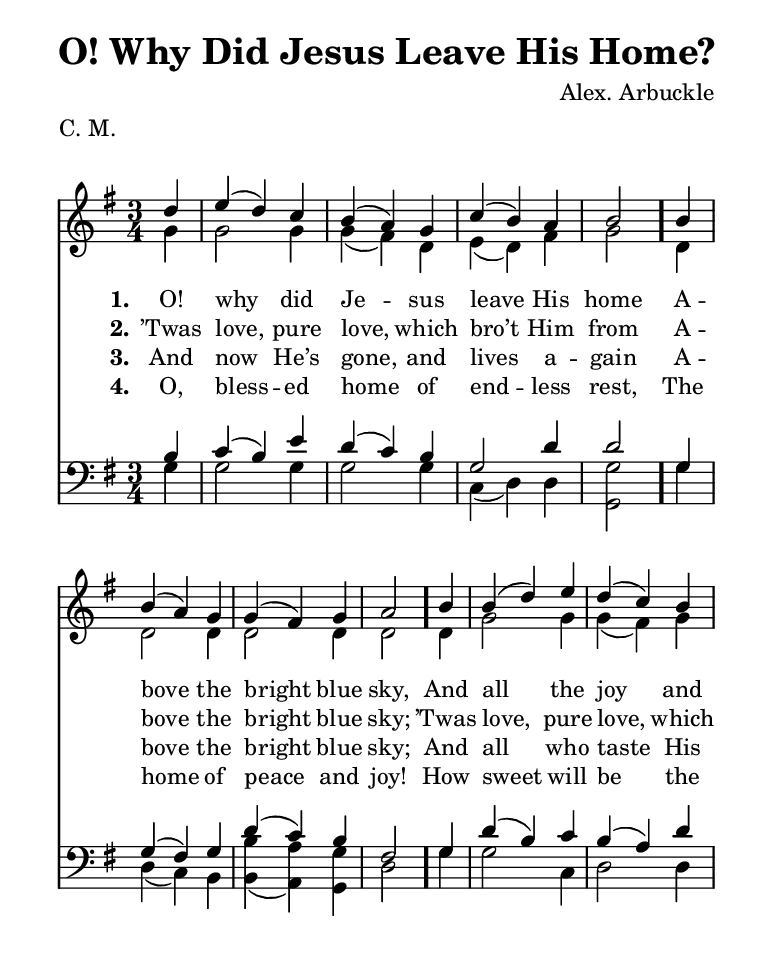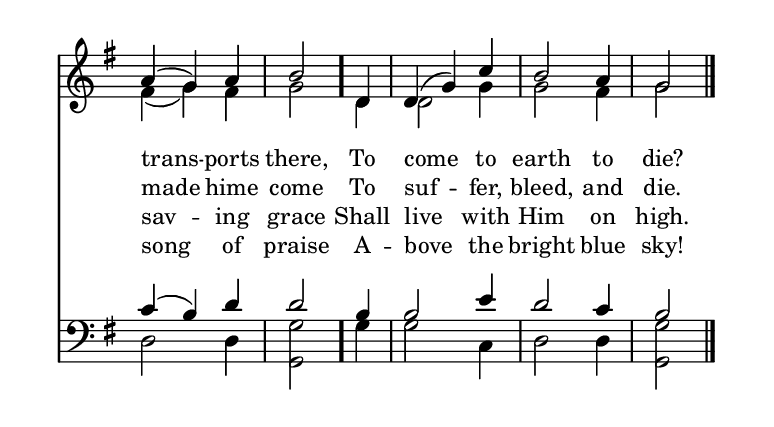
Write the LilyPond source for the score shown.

\include "common/global.ily"
\paper {
  \include "common/paper.ily"
  ragged-bottom = ##t
}

\header{
  hymnnumber = "253"
  title = "O! Why Did Jesus Leave His Home?"
  tunename = "Munhall"
  meter = "C. M."
  poet = ""
  composer = "Alex. Arbuckle"
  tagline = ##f
}

global = {
  \include "common/overrides.ily"
  \override Staff.TimeSignature.style = #'numbered
  \time 3/4
  \override Score.MetronomeMark.transparent = ##t % hide all fermata changes too
  \tempo 4=100
  \key g \major
  \partial 4
  \autoBeamOff
}

%smallNotes = \override NoteHead.font-size = #-4
normalNotes = \override NoteHead.font-size = #0
smallNotes = { \normalNotes } % TODO use smallNotes when we can mix on the same stem
smallNote = \once \smallNotes

notesSoprano = {
\global
\relative c'' {

  d4 | e( d) c | b( a) g | c( b) a | b2
  b4 | b( a) g | g( fis) g | a2
  b4 | b( d) e | d( c) b | a( g) a | b2
  d,4 | d( g) c | b2 a4 | g2

  \bar "|."

}
}

notesAlto = {
\global
\relative e' {

  g4 | g2 g4 | g( fis) d | e( d) fis | g2
  d4 | d2 d4 | d2 d4 | d2
  d4 | g2 g4 | g( fis) g | fis( g) fis | g2
  d4 | d2 g4 | g2 fis4 | g2

}
}

notesTenor = {
\global
\relative a {

  b4 | c( b) e | d( c) b | g2 d'4 | d2
  g,4 | g( fis) g | d'( c) b | fis2
  g4 | d'( b) c | b( a) d | c( b) d | d2
  b4 | b2 e4 | d2 c4 | b2

}
}

notesBass = {
\global
\relative f {

  % TODO make chords with different note-head sizes, like original
  g4 | g2 g4 | g2 g4 | c,( d) d | <<g2 \smallNote g,2>>
  g'4 | d( c) b | << \normalNotes { b( a) } \smallNotes { b' a }>> <<g, \smallNote g'>> | \normalNotes d2
  g4 | g2 c,4 | d2 d4 | d2 d4 | <<g2 \smallNote g,2>>
  g'4 | g2 c,4 | d2 d4 | <g g,>2

}
}

wordsA = \lyricmode {
\set stanza = "1."

O! why did Je -- sus leave His home \bar "."
A -- bove the bright blue sky, \bar "."
And all the joy and trans -- ports there, \bar "."
To come to earth to die? \bar "."

}

wordsB = \lyricmode {
\set stanza = "2."

’Twas love, pure love, which bro’t Him from
A -- bove the bright blue sky;
’Twas love, pure love, which made hime come
To suf -- fer, bleed, and die.

}

wordsC = \lyricmode {
\set stanza = "3."

And now He’s gone, and lives a -- gain
A -- bove the bright blue sky;
And all who taste His sav -- ing grace
Shall live with Him on high.

}

wordsD = \lyricmode {
\set stanza = "4."

O, bless -- ed home of end -- less rest,
The home of peace and joy!
How sweet will be the song of praise
A -- bove the bright blue sky!

}

\score {
  \context ChoirStaff <<
    \context Staff = upper <<
      \set ChoirStaff.systemStartDelimiter = #'SystemStartBar
      \context Voice  = sopranos { \voiceOne << \notesSoprano >> }
      \context Voice  = altos { \voiceTwo << \notesAlto >> }
      \context Lyrics = one   \lyricsto sopranos \wordsA
      \context Lyrics = two   \lyricsto sopranos \wordsB
      \context Lyrics = three \lyricsto sopranos \wordsC
      \context Lyrics = four  \lyricsto sopranos \wordsD
    >>
    \context Staff = men <<
      \clef bass
      \context Voice  = tenors { \voiceOne << \notesTenor >> }
      \context Voice  = basses { \voiceTwo << \notesBass >> }
    >>
  >>
  \layout {
    \include "common/layout.ily"
  }
  \midi{
    \include "common/midi.ily"
  }
}

\version "2.19.49"  % necessary for upgrading to future LilyPond versions.

% vi:set et ts=2 sw=2 ai nocindent syntax=lilypond:
